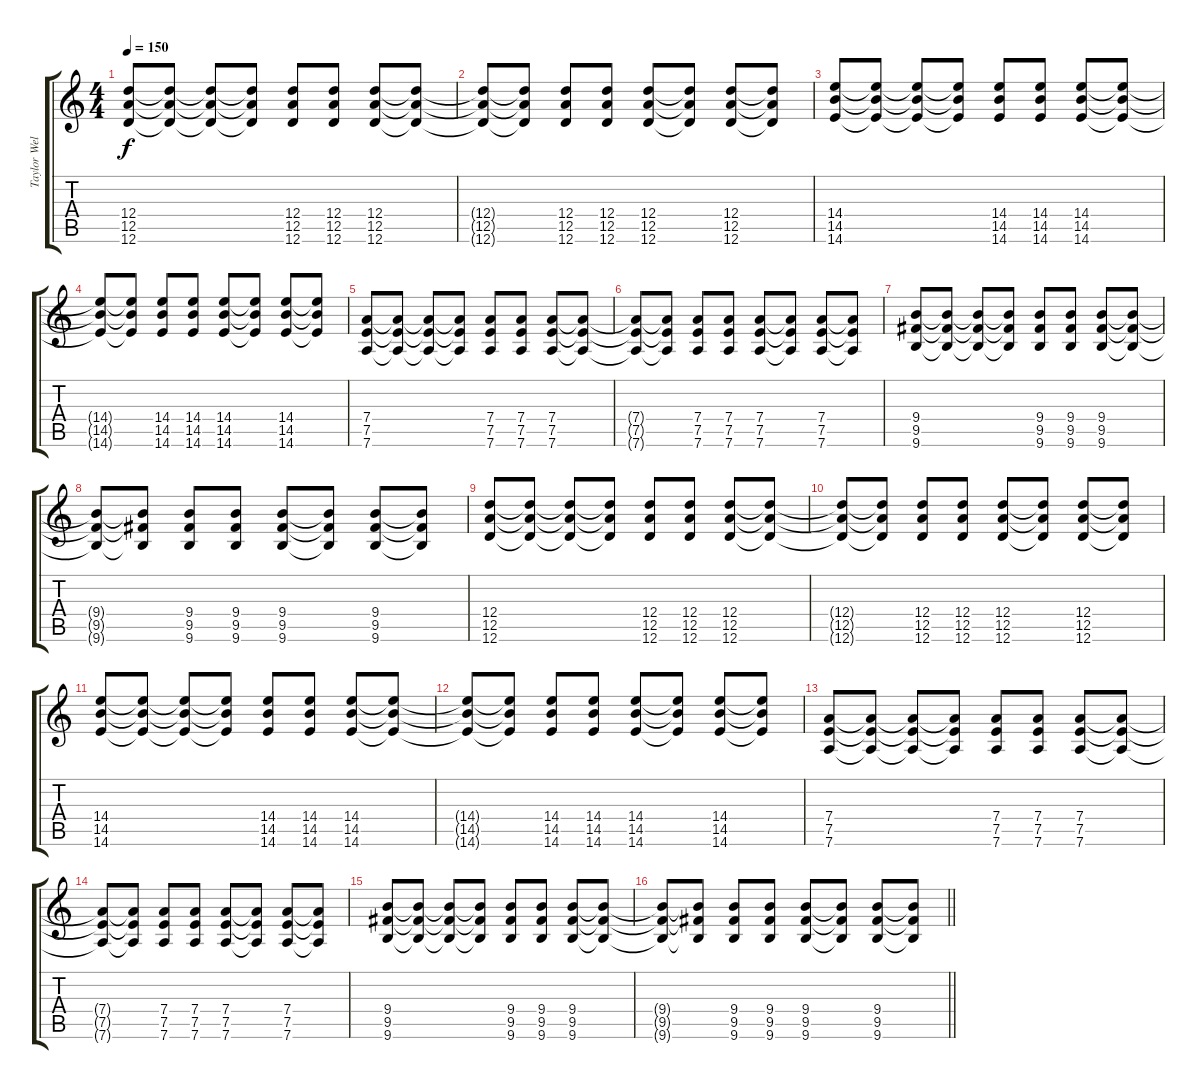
\track ("Taylor Welcher" "Taylor Wel") {instrument distortionguitar}
\staff {score tabs}
\tuning (E4 B3 G3 D3 A2 D2) {hide}
\ts (4 4)
\tempo 150
\clef g2
\ks c
(12.4 12.5 12.6).8{dy f} (12.4{t} 12.5{t} 12.6{t}).8 (12.4{t} 12.5{t} 12.6{t}).8 (12.4{t} 12.5{t} 12.6{t}).8 (12.4 12.5 12.6).8 (12.4 12.5 12.6).8 (12.4 12.5 12.6).8 (12.4{t} 12.5{t} 12.6{t}).8 |
(12.4{t} 12.5{t} 12.6{t}).8 (12.4{t} 12.5{t} 12.6{t}).8 (12.4 12.5 12.6).8 (12.4 12.5 12.6).8 (12.4 12.5 12.6).8 (12.4{t} 12.5{t} 12.6{t}).8 (12.4 12.5 12.6).8 (12.4{t} 12.5{t} 12.6{t}).8 |
(14.4 14.5 14.6).8 (14.4{t} 14.5{t} 14.6{t}).8 (14.4{t} 14.5{t} 14.6{t}).8 (14.4{t} 14.5{t} 14.6{t}).8 (14.4 14.5 14.6).8 (14.4 14.5 14.6).8 (14.4 14.5 14.6).8 (14.4{t} 14.5{t} 14.6{t}).8 |
(14.4{t} 14.5{t} 14.6{t}).8 (14.4{t} 14.5{t} 14.6{t}).8 (14.4 14.5 14.6).8 (14.4 14.5 14.6).8 (14.4 14.5 14.6).8 (14.4{t} 14.5{t} 14.6{t}).8 (14.4 14.5 14.6).8 (14.4{t} 14.5{t} 14.6{t}).8 |
(7.4 7.5 7.6).8 (7.4{t} 7.5{t} 7.6{t}).8 (7.4{t} 7.5{t} 7.6{t}).8 (7.4{t} 7.5{t} 7.6{t}).8 (7.4 7.5 7.6).8 (7.4 7.5 7.6).8 (7.4 7.5 7.6).8 (7.4{t} 7.5{t} 7.6{t}).8 |
(7.4{t} 7.5{t} 7.6{t}).8 (7.4{t} 7.5{t} 7.6{t}).8 (7.4 7.5 7.6).8 (7.4 7.5 7.6).8 (7.4 7.5 7.6).8 (7.4{t} 7.5{t} 7.6{t}).8 (7.4 7.5 7.6).8 (7.4{t} 7.5{t} 7.6{t}).8 |
(9.4 9.5 9.6).8 (9.4{t} 9.5{t} 9.6{t}).8 (9.4{t} 9.5{t} 9.6{t}).8 (9.4{t} 9.5{t} 9.6{t}).8 (9.4 9.5 9.6).8 (9.4 9.5 9.6).8 (9.4 9.5 9.6).8 (9.4{t} 9.5{t} 9.6{t}).8 |
(9.4{t} 9.5{t} 9.6{t}).8 (9.4{t} 9.5{t} 9.6{t}).8 (9.4 9.5 9.6).8 (9.4 9.5 9.6).8 (9.4 9.5 9.6).8 (9.4{t} 9.5{t} 9.6{t}).8 (9.4 9.5 9.6).8 (9.4{t} 9.5{t} 9.6{t}).8 |
(12.4 12.5 12.6).8 (12.4{t} 12.5{t} 12.6{t}).8 (12.4{t} 12.5{t} 12.6{t}).8 (12.4{t} 12.5{t} 12.6{t}).8 (12.4 12.5 12.6).8 (12.4 12.5 12.6).8 (12.4 12.5 12.6).8 (12.4{t} 12.5{t} 12.6{t}).8 |
(12.4{t} 12.5{t} 12.6{t}).8 (12.4{t} 12.5{t} 12.6{t}).8 (12.4 12.5 12.6).8 (12.4 12.5 12.6).8 (12.4 12.5 12.6).8 (12.4{t} 12.5{t} 12.6{t}).8 (12.4 12.5 12.6).8 (12.4{t} 12.5{t} 12.6{t}).8 |
(14.4 14.5 14.6).8 (14.4{t} 14.5{t} 14.6{t}).8 (14.4{t} 14.5{t} 14.6{t}).8 (14.4{t} 14.5{t} 14.6{t}).8 (14.4 14.5 14.6).8 (14.4 14.5 14.6).8 (14.4 14.5 14.6).8 (14.4{t} 14.5{t} 14.6{t}).8 |
(14.4{t} 14.5{t} 14.6{t}).8 (14.4{t} 14.5{t} 14.6{t}).8 (14.4 14.5 14.6).8 (14.4 14.5 14.6).8 (14.4 14.5 14.6).8 (14.4{t} 14.5{t} 14.6{t}).8 (14.4 14.5 14.6).8 (14.4{t} 14.5{t} 14.6{t}).8 |
(7.4 7.5 7.6).8 (7.4{t} 7.5{t} 7.6{t}).8 (7.4{t} 7.5{t} 7.6{t}).8 (7.4{t} 7.5{t} 7.6{t}).8 (7.4 7.5 7.6).8 (7.4 7.5 7.6).8 (7.4 7.5 7.6).8 (7.4{t} 7.5{t} 7.6{t}).8 |
(7.4{t} 7.5{t} 7.6{t}).8 (7.4{t} 7.5{t} 7.6{t}).8 (7.4 7.5 7.6).8 (7.4 7.5 7.6).8 (7.4 7.5 7.6).8 (7.4{t} 7.5{t} 7.6{t}).8 (7.4 7.5 7.6).8 (7.4{t} 7.5{t} 7.6{t}).8 |
(9.4 9.5 9.6).8 (9.4{t} 9.5{t} 9.6{t}).8 (9.4{t} 9.5{t} 9.6{t}).8 (9.4{t} 9.5{t} 9.6{t}).8 (9.4 9.5 9.6).8 (9.4 9.5 9.6).8 (9.4 9.5 9.6).8 (9.4{t} 9.5{t} 9.6{t}).8 |
\barLineRight lightlight
(9.4{t} 9.5{t} 9.6{t}).8 (9.4{t} 9.5{t} 9.6{t}).8 (9.4 9.5 9.6).8 (9.4 9.5 9.6).8 (9.4 9.5 9.6).8 (9.4{t} 9.5{t} 9.6{t}).8 (9.4 9.5 9.6).8 (9.4{t} 9.5{t} 9.6{t}).8
